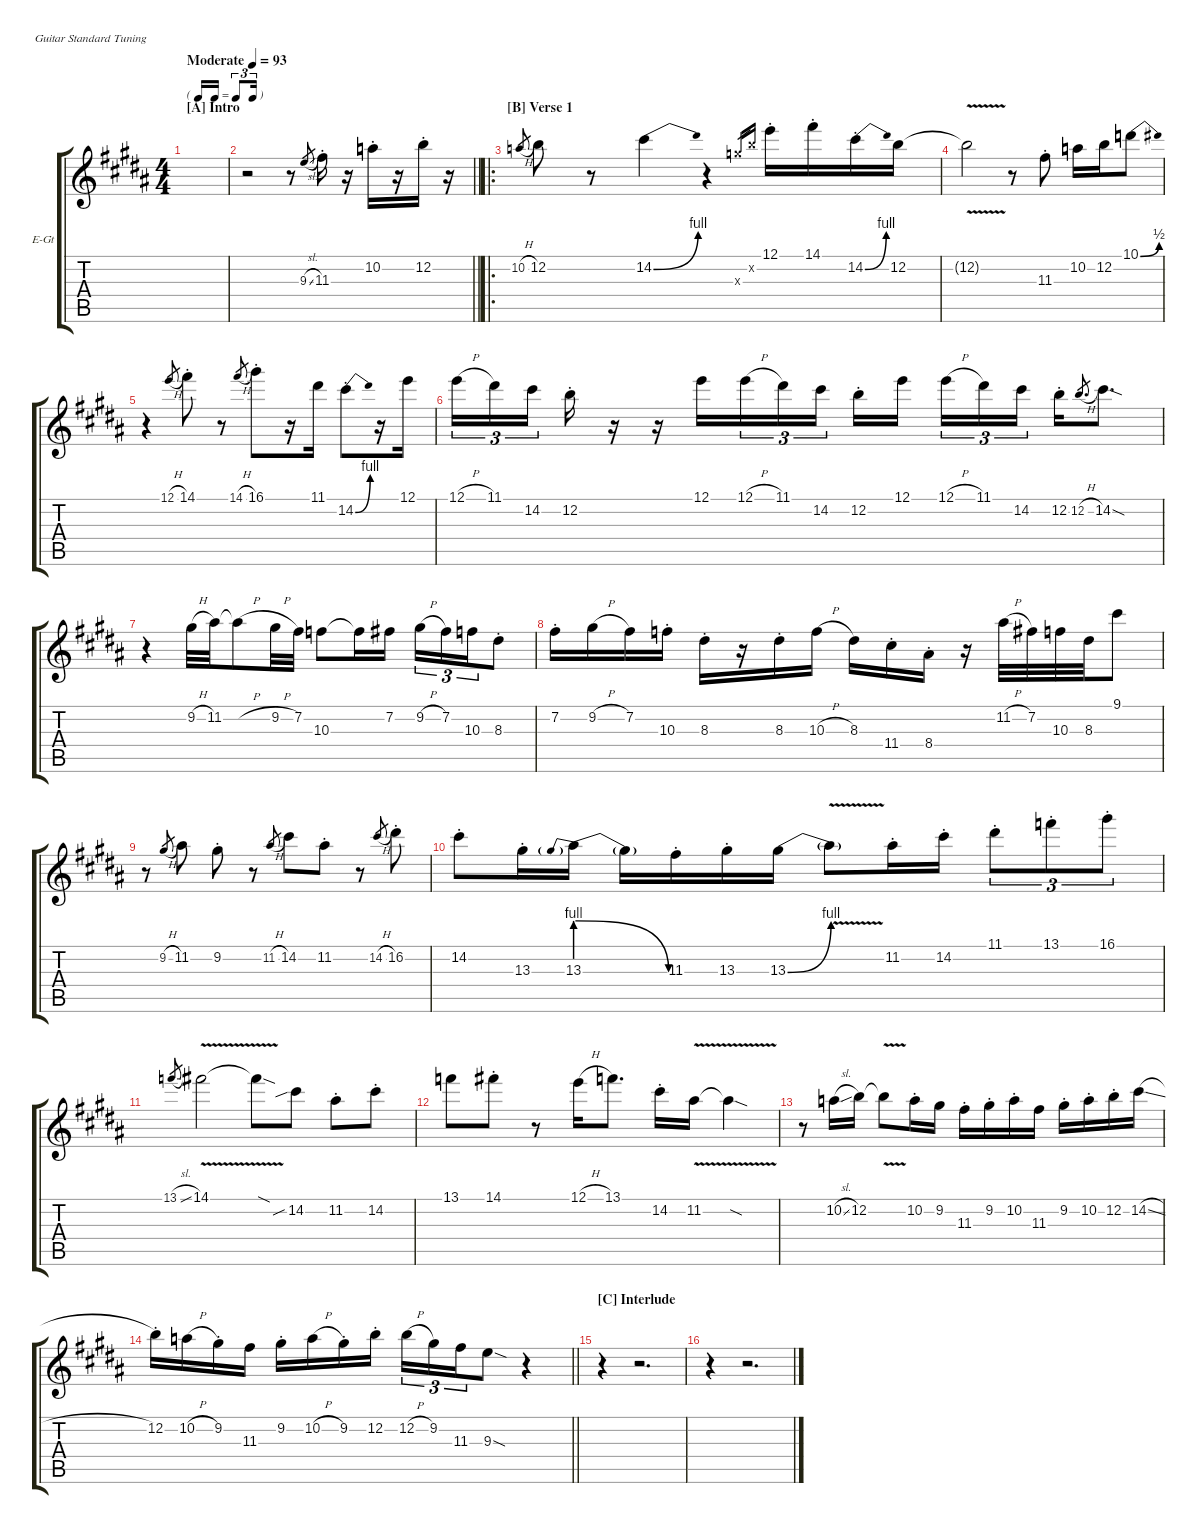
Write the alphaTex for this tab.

\hideDynamics
\bracketExtendMode groupsimilarinstruments
\firstSystemTrackNameOrientation horizontal
\otherSystemsTrackNameOrientation horizontal
\track ("Gtr. Solo" "E-Gt") {multiBarRest instrument distortionguitar}
\staff {score tabs}
\tuning (E4 B3 G3 D3 A2 E2)
\ts (4 4)
\beaming (8 2 2 2 2)
\tf triplet16th
\section ("A" "Intro")
\tempo (93 "Moderate")
\clef g2
\ks b
|
\barLineRight lightlight
r.2 r.8 9.3{sl acc forcenatural}.8{gr} 11.3{st acc #}.16 r.16 10.2{st acc forcenatural}.16 r.16 12.2{st acc forcenatural}.16 r.16 |
\ro
\section ("B" "Verse 1")
10.2{h acc forcenatural}.8{gr} 12.2{acc forcenatural}.8 r.8 14.2{be (bend 9.6 0 15 4) acc #}.4 r.4 12.3{x acc forcenatural}.16{gr} 12.2{x acc forcenatural}.16{gr} 12.1{st acc forcenatural}.16 14.1{st acc #}.16 14.2{be (bend 0 0 15 4) st acc #}.16 12.2{acc forcenatural}.16 |
12.2{v t acc forcenatural}.2 r.8 11.3{st acc #}.8 10.2{acc forcenatural}.16 12.2{acc forcenatural}.16 10.1{be (bend 16.8 0 28.799999999999997 2) acc forcenatural}.8 |
r.4 12.1{h acc forcenatural}.8{gr dy mf} 14.1{st acc #}.8{dy f} r.8 14.1{h acc #}.8{gr dy mf} 16.1{st acc #}.8{dy f} r.16 11.1{acc #}.16 14.2{be (bend 0 0 15 4) st acc #}.8 r.16 12.1{acc forcenatural}.16 |
12.1{h acc forcenatural}.16{tu (3 2)} 11.1{acc #}.16{tu (3 2)} 14.2{acc #}.16{tu (3 2) beam splitsecondary} 12.2{st acc forcenatural}.16 r.16 r.16{beam merge} 12.1{acc forcenatural}.16{beam merge} 12.1{h acc forcenatural}.16{tu (3 2)} 11.1{acc #}.16{tu (3 2)} 14.2{acc #}.16{tu (3 2)} 12.2{st acc forcenatural}.16 12.1{acc forcenatural}.16{beam splitsecondary} 12.1{h acc forcenatural}.16{tu (3 2)} 11.1{acc #}.16{tu (3 2)} 14.2{acc #}.16{tu (3 2)} 12.2{st acc forcenatural}.16 12.2{h acc forcenatural}.8{d gr dy mf} 14.2{sod acc #}.8{d dy f} |
r.4 9.2{h acc #}.32 11.2{acc #}.32 11.2{h t acc #}.8 9.2{h acc #}.32 7.2{acc #}.32 10.3{acc forcenatural}.8 10.3{t acc forcenatural}.16 7.2{acc #}.16 9.2{h acc #}.16{tu (3 2)} 7.2{acc #}.16{tu (3 2)} 10.3{acc forcenatural}.16{tu (3 2) beam merge} 8.3{st acc #}.8 |
7.2{st acc #}.16 9.2{h acc #}.16 7.2{acc #}.16 10.3{st acc forcenatural}.16 8.3{st acc #}.16 r.16 8.3{st acc #}.16 10.3{h acc forcenatural}.16 8.3{acc #}.16 11.4{st acc #}.16 8.4{st acc #}.16 r.16 11.2{h acc #}.32 7.2{acc #}.32 10.3{acc forcenatural}.32 8.3{acc #}.32 9.1{acc #}.8 |
r.8 9.2{h acc #}.8{gr dy mf} 11.2{acc #}.8{dy f} 9.2{st acc #}.8 r.8 11.2{h acc #}.8{gr dy mf} 14.2{acc #}.8{dy f} 11.2{st acc #}.8 r.8 14.2{h acc #}.8{gr dy mf} 16.2{st acc #}.8{dy f} |
14.2{st acc #}.8 13.3{st acc #}.16 13.3{be (prebendrelease 0 4 34.8 0)}.16 13.3{t acc #}.16 11.3{st acc #}.16 13.3{st acc #}.16 13.3{be (bend 0 0 15 4) acc #}.16 13.3{v t}.8 11.2{st acc #}.16 14.2{st acc #}.16 11.1{st acc #}.8{tu (3 2)} 13.1{st acc forcenatural}.8{tu (3 2)} 16.1{st acc #}.8{tu (3 2)} |
13.1{sl acc forcenatural}.8{gr dy mf} 14.1{v acc #}.2{dy f} 14.1{v sod t acc #}.8 14.2{sib acc #}.8 11.2{st acc #}.8 14.2{st acc #}.8 |
13.1{acc forcenatural}.8 14.1{st acc #}.8 r.8 12.1{h acc forcenatural}.16 13.1{acc forcenatural}.8{d} 14.2{st acc #}.16 11.2{v acc #}.16 11.2{sod t acc #}.4 |
r.8 10.2{sl acc forcenatural}.16 12.2{acc forcenatural}.16 12.2{v t acc forcenatural}.8 10.2{st acc forcenatural}.16 9.2{acc #}.16 11.3{st acc #}.16 9.2{st acc #}.16 10.2{st acc forcenatural}.16 11.3{acc #}.16 9.2{st acc #}.16 10.2{st acc forcenatural}.16 12.2{st acc forcenatural}.16 14.2{sl acc #}.16 |
\barLineRight lightlight
12.2{st acc forcenatural}.16 10.2{h acc forcenatural}.16 9.2{st acc #}.16 11.3{acc #}.16 9.2{st acc #}.16 10.2{h acc forcenatural}.16 9.2{st acc #}.16 12.2{st acc forcenatural}.16 12.2{h acc forcenatural}.16{tu (3 2)} 9.2{acc #}.16{tu (3 2)} 11.3{acc #}.16{tu (3 2) beam merge} 9.3{sod acc forcenatural}.8 r.4 |
\section ("C" "Interlude")
r.4 r.2{d} |
r.4 r.2{d}
